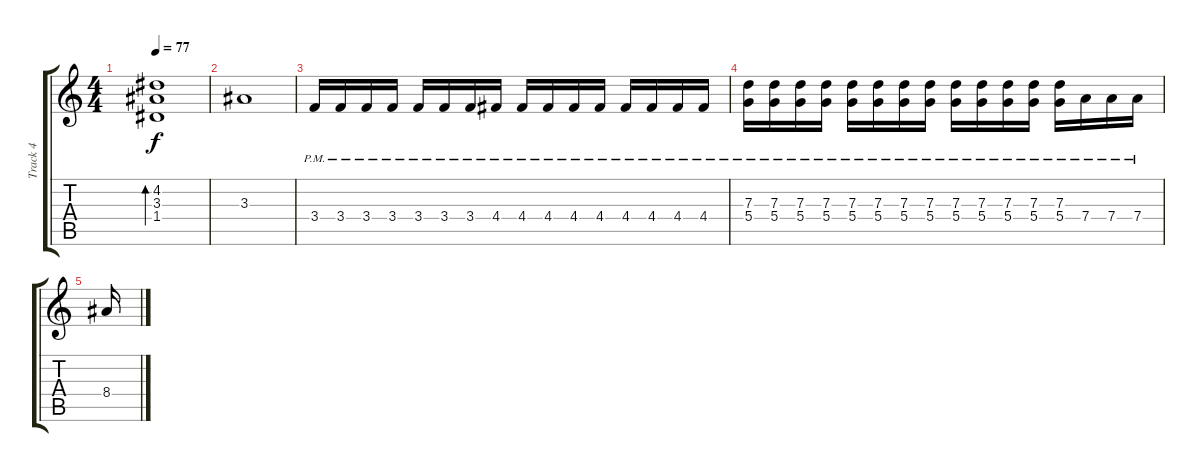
\track ("Track 4" "Track 4") {instrument acousticguitarsteel}
\staff {score tabs}
\tuning (E4 B3 G3 D3 A2 D2) {hide}
\ts (4 4)
\tempo 77
\clef g2
\ks c
(4.2 3.3 1.4).1{bd 240 dy f} |
3.3.1 |
3.4{pm}.16 3.4{pm}.16 3.4{pm}.16 3.4{pm}.16 3.4{pm}.16 3.4{pm}.16 3.4{pm}.16 4.4{pm}.16 4.4{pm}.16 4.4{pm}.16 4.4{pm}.16 4.4{pm}.16 4.4{pm}.16 4.4{pm}.16 4.4{pm}.16 4.4{pm}.16 |
(7.3 5.4{pm}).16 (7.3 5.4{pm}).16 (7.3 5.4{pm}).16 (7.3 5.4{pm}).16 (7.3 5.4{pm}).16 (7.3 5.4{pm}).16 (7.3 5.4{pm}).16 (7.3 5.4{pm}).16 (7.3 5.4{pm}).16 (7.3 5.4{pm}).16 (7.3 5.4{pm}).16 (7.3 5.4{pm}).16 (7.3 5.4{pm}).16 7.4{pm}.16 7.4{pm}.16 7.4{pm}.16 |
8.4.16
